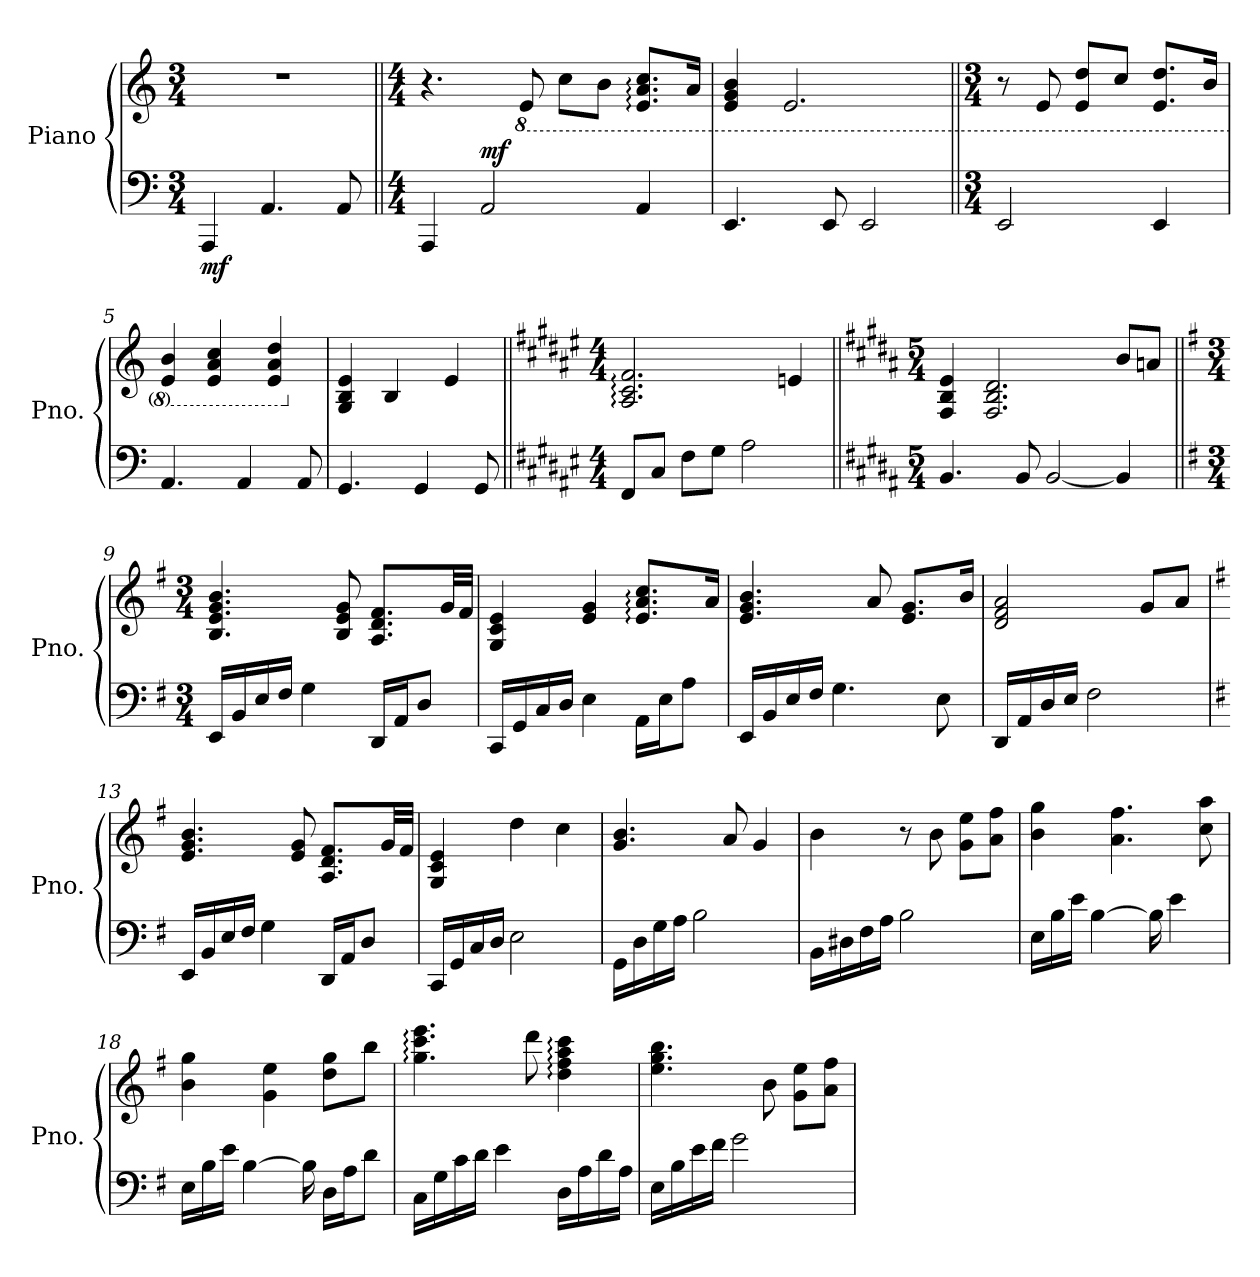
**kern	**kern	**dynam
*part1	*part1	*part1
*staff2	*staff1	*staff1/2
*I"Piano	*	*
*I'Pno.	*	*
*clefF4	*clefG2	*
*k[]	*k[]	*
*M3/4	*M3/4	*
*MM60	*MM60	*
=1	=1	=1
!	!	!LO:DY:b=2
4AAA/	2.r	mf
4.AA/	.	.
8AA/	.	.
=2||	=2||	=2||
*M4/4	*M4/4	*
4AAA/	4.r	.
!	!	!LO:DY:a=2
2AA/	.	mf
*	*8ba	*
.	8E/	.
.	8c\L	.
.	8B\J	.
4AA/	8.E/: 8.A/: 8.c/:L	.
.	16A/Jk	.
=3	=3	=3
4.EE/	4E/ 4G/ 4B/	.
.	2.E/	.
8EE/	.	.
2EE/	.	.
=4||	=4||	=4||
*M3/4	*M3/4	*
2EE/	8r	.
.	8E/	.
.	8E/ 8d/L	.
.	8c/J	.
4EE/	8.E/ 8.d/L	.
.	16B/Jk	.
=5	=5	=5
4.AA/	4E/ 4B/	.
.	4E/ 4A/ 4c/	.
4AA/	.	.
.	4E/ 4A/ 4d/	.
8AA/	.	.
=6	=6	=6
*	*X8ba	*
4.GG/	4G/ 4B/ 4e/	.
.	4B/	.
4GG/	.	.
.	4e/	.
8GG/	.	.
!!LO:LB:g=z
=7||	=7||	=7||
*k[f#c#g#d#a#e#]	*k[f#c#g#d#a#e#]	*
*M4/4	*M4/4	*
8FF#/L	2.A#/: 2.c#/: 2.f#/:	.
8C#/J	.	.
8F#\L	.	.
8G#\J	.	.
2A#\	.	.
.	4en/	.
=8||	=8||	=8||
*k[f#c#g#d#a#]	*k[f#c#g#d#a#]	*
*M5/4	*M5/4	*
4.BB/	4F#/ 4B/ 4e/	.
.	2.F#/ 2.B/ 2.d#/	.
8BB/	.	.
[2BB/	.	.
4BB/]	8b/L	.
.	8an/J	.
=9||	=9||	=9||
*k[f#]	*k[f#]	*
*M3/4	*M3/4	*
16EE/LL	4.B/ 4.e/ 4.g/ 4.b/	.
16BB/	.	.
16E/	.	.
16F#/JJ	.	.
4G\	.	.
.	8B/ 8e/ 8g/	.
16DD/LL	8.A/ 8.d/ 8.f#/L	.
16AA/J	.	.
8D/J	.	.
.	32g/LL	.
.	32f#/JJJ	.
=10	=10	=10
16CC/LL	4G/ 4c/ 4e/	.
16GG/	.	.
16C/	.	.
16D/JJ	.	.
4E\	4e/ 4g/	.
16AA\LL	8.e/: 8.a/: 8.cc/:L	.
16E\J	.	.
8A\J	.	.
.	16a/Jk	.
!!LO:LB:g=z
=11	=11	=11
16EE/LL	4.e/ 4.g/ 4.b/	.
16BB/	.	.
16E/	.	.
16F#/JJ	.	.
4.G\	.	.
.	8a/	.
.	8.e/ 8.g/L	.
8E\	.	.
.	16b/Jk	.
=12	=12	=12
16DD/LL	2d/ 2f#/ 2a/	.
16AA/	.	.
16D/	.	.
16E/JJ	.	.
2F#\	.	.
.	8g/L	.
.	8a/J	.
=13	=13	=13
*k[f#]	*k[f#]	*
16EE/LL	4.e/ 4.g/ 4.b/	.
16BB/	.	.
16E/	.	.
16F#/JJ	.	.
4G\	.	.
.	8e/ 8g/	.
16DD/LL	8.A/ 8.d/ 8.f#/L	.
16AA/J	.	.
8D/J	.	.
.	32g/LL	.
.	32f#/JJJ	.
=14	=14	=14
16CC/LL	4G/ 4c/ 4e/	.
16GG/	.	.
16C/	.	.
16D/JJ	.	.
2E\	4dd\	.
.	4cc\	.
=15	=15	=15
16GG\LL	4.g/ 4.b/	.
16D\	.	.
16G\	.	.
16A\JJ	.	.
2B\	.	.
.	8a/	.
.	4g/	.
!!LO:LB:g=z
=16	=16	=16
16BB\LL	4b\	.
16D#X\	.	.
16F#\	.	.
16A\JJ	.	.
2B\	8r	.
.	8b\	.
.	8g\ 8ee\L	.
.	8a\ 8ff#\J	.
=17	=17	=17
16E\LL	4b\ 4gg\	.
16B\	.	.
16e\JJ	.	.
[4B\	.	.
.	4.a\ 4.ff#\	.
16B\]	.	.
4e\	.	.
.	8cc\ 8aa\	.
=18	=18	=18
16E\LL	4b\ 4gg\	.
16B\	.	.
16e\JJ	.	.
[4B\	.	.
.	4g\ 4ee\	.
16B\]	.	.
16D\LL	8dd\ 8gg\L	.
16A\J	.	.
8d\J	8bb\J	.
=19	=19	=19
16C\LL	4.gg\: 4.ccc\: 4.eee\:	.
16G\	.	.
16c\	.	.
16d\JJ	.	.
4e\	.	.
.	8ddd\	.
16D\LL	4dd\: 4ff#\: 4aa\: 4ccc\:	.
16A\	.	.
16d\	.	.
16A\JJ	.	.
=20	=20	=20
16E\LL	4.ee\ 4.gg\ 4.bb\	.
16B\	.	.
16e\	.	.
16f#\JJ	.	.
2g\	.	.
.	8b\	.
.	8g\ 8ee\L	.
.	8a\ 8ff#\J	.
=	=	=
*-	*-	*-
